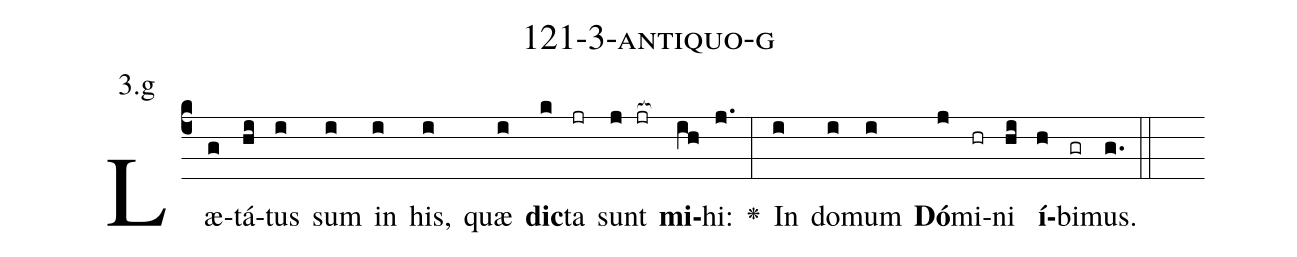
name: 121-3-antiquo-g;
annotation: 3.g;
%%
(c4)Læ(g)tá(hi)tus(i) sum(i) in(i) his,(i) quæ(i) <b>dic</b>(k)ta(jr) sunt(j jr[ocb:1{]) <b>mi</b>(ih[ocb:0}])hi:(j.) <v>\greheightstar</v>(:) In(i) do(i)mum(i) <b>Dó</b>(j)mi(hr)ni(hi) <b>í</b>(h)bi(gr)mus.(g.) (::)


%E(i) u(i) o(j) u(hi) a(h) e.(g.) (::)
